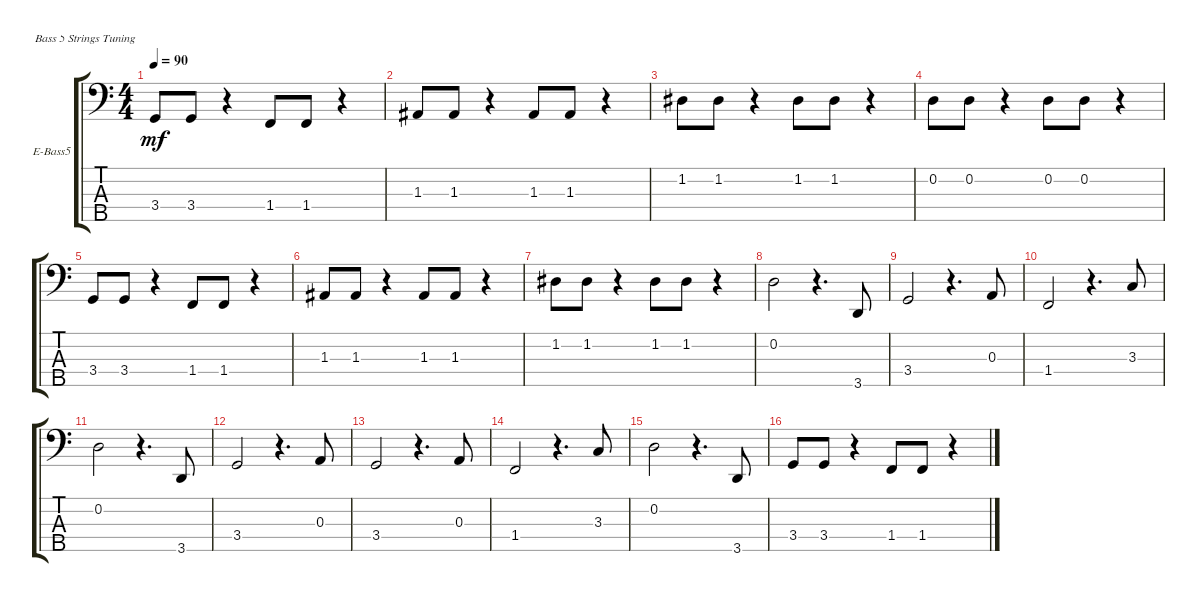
\defaultSystemsLayout 4
\bracketExtendMode groupsimilarinstruments
\firstSystemTrackNameOrientation horizontal
\otherSystemsTrackNameOrientation horizontal
\track ("Electric Bass" "E-Bass5") {instrument electricbassfinger}
\staff {score tabs}
\tuning (G2 D2 A1 E1 B0)
\ts (4 4)
\tempo 90
\clef f4
\ks c
3.4.8{dy mf} 3.4.8 r.4 1.4.8 1.4.8 r.4 |
1.3.8 1.3.8 r.4 1.3.8 1.3.8 r.4 |
1.2.8 1.2.8 r.4 1.2.8 1.2.8 r.4 |
0.2.8 0.2.8 r.4 0.2.8 0.2.8 r.4 |
3.4.8 3.4.8 r.4 1.4.8 1.4.8 r.4 |
1.3.8 1.3.8 r.4 1.3.8 1.3.8 r.4 |
1.2.8 1.2.8 r.4 1.2.8 1.2.8 r.4 |
0.2.2 r.4{d} 3.5.8 |
3.4.2 r.4{d} 0.3.8 |
1.4.2 r.4{d} 3.3.8 |
0.2.2 r.4{d} 3.5.8 |
3.4.2 r.4{d} 0.3.8 |
3.4.2 r.4{d} 0.3.8 |
1.4.2 r.4{d} 3.3.8 |
0.2.2 r.4{d} 3.5.8 |
3.4.8 3.4.8 r.4 1.4.8 1.4.8 r.4
